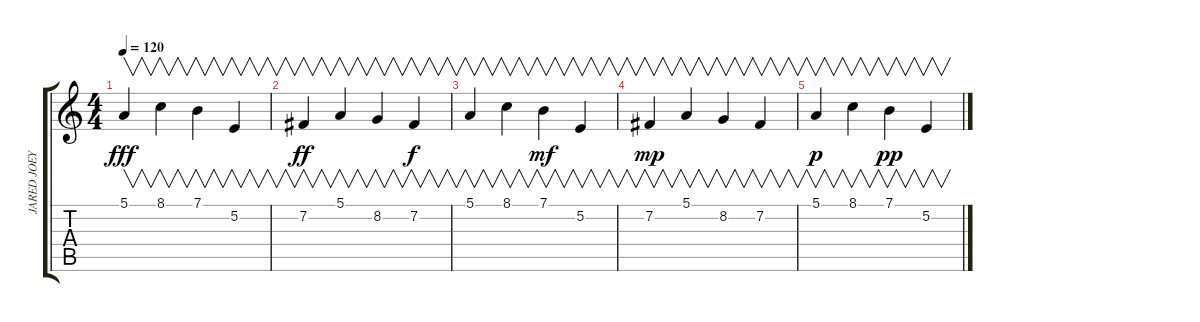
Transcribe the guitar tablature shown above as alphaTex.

\track ("JARED JOEY" "JARED JOEY") {instrument pad5bowed}
\staff {score tabs}
\tuning (E4 B3 G3 D3 A2 E2) {hide}
\ts (4 4)
\tempo 120
\clef g2
\ks c
5.1.4{v dy fff} 8.1.4{v} 7.1.4{v} 5.2.4{v} |
7.2.4{v dy ff} 5.1.4{v} 8.2.4{v} 7.2.4{v dy f} |
5.1.4{v} 8.1.4{v} 7.1.4{v dy mf} 5.2.4{v} |
7.2.4{v dy mp} 5.1.4{v} 8.2.4{v} 7.2.4{v} |
5.1.4{v dy p} 8.1.4{v} 7.1.4{v dy pp} 5.2.4{v}
